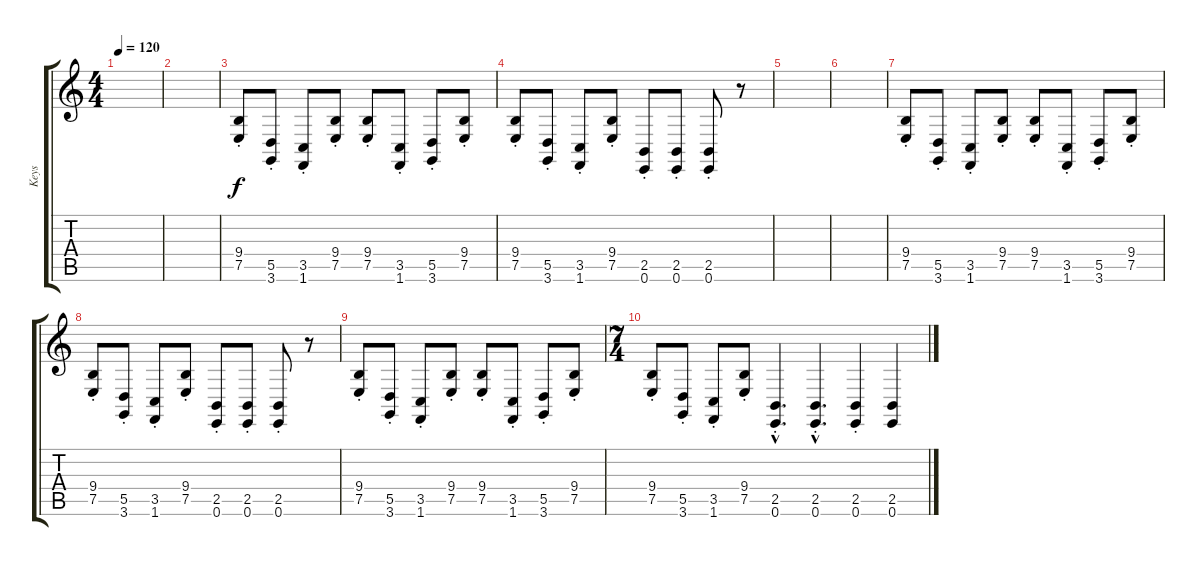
\track ("Keys" "Keys") {instrument rockorgan}
\staff {score tabs}
\tuning (E4 B3 G3 D3 A2 E2) {hide}
\ts (4 4)
\tempo 120
\clef g2
\ks c
|
|
(9.4{st} 7.5{st}).8{volume 16 instrument honkytonkpiano} (5.5{st} 3.6{st}).8 (3.5{st} 1.6{st}).8 (9.4{st} 7.5{st}).8 (9.4{st} 7.5{st}).8 (3.5{st} 1.6{st}).8 (5.5{st} 3.6{st}).8 (9.4{st} 7.5{st}).8 |
(9.4{st} 7.5{st}).8{instrument honkytonkpiano} (5.5{st} 3.6{st}).8 (3.5{st} 1.6{st}).8 (9.4{st} 7.5{st}).8 (2.5{st} 0.6{st}).8 (2.5{st} 0.6{st}).8 (2.5{st} 0.6{st}).8 r.8 |
|
|
(9.4{st} 7.5{st}).8{volume 16 instrument honkytonkpiano} (5.5{st} 3.6{st}).8 (3.5{st} 1.6{st}).8 (9.4{st} 7.5{st}).8 (9.4{st} 7.5{st}).8 (3.5{st} 1.6{st}).8 (5.5{st} 3.6{st}).8 (9.4{st} 7.5{st}).8 |
(9.4{st} 7.5{st}).8{instrument honkytonkpiano} (5.5{st} 3.6{st}).8 (3.5{st} 1.6{st}).8 (9.4{st} 7.5{st}).8 (2.5{st} 0.6{st}).8 (2.5{st} 0.6{st}).8 (2.5{st} 0.6{st}).8 r.8 |
(9.4{st} 7.5{st}).8{volume 16 instrument honkytonkpiano} (5.5{st} 3.6{st}).8 (3.5{st} 1.6{st}).8 (9.4{st} 7.5{st}).8 (9.4{st} 7.5{st}).8 (3.5{st} 1.6{st}).8 (5.5{st} 3.6{st}).8 (9.4{st} 7.5{st}).8 |
\ts (7 4)
(9.4{st} 7.5{st}).8{instrument honkytonkpiano} (5.5{st} 3.6{st}).8 (3.5{st} 1.6{st}).8 (9.4{st} 7.5{st}).8 (2.5{hac st} 0.6{hac st}).4{d} (2.5{hac st} 0.6{hac st}).4{d} (2.5{st} 0.6{st}).4 (2.5 0.6).4
